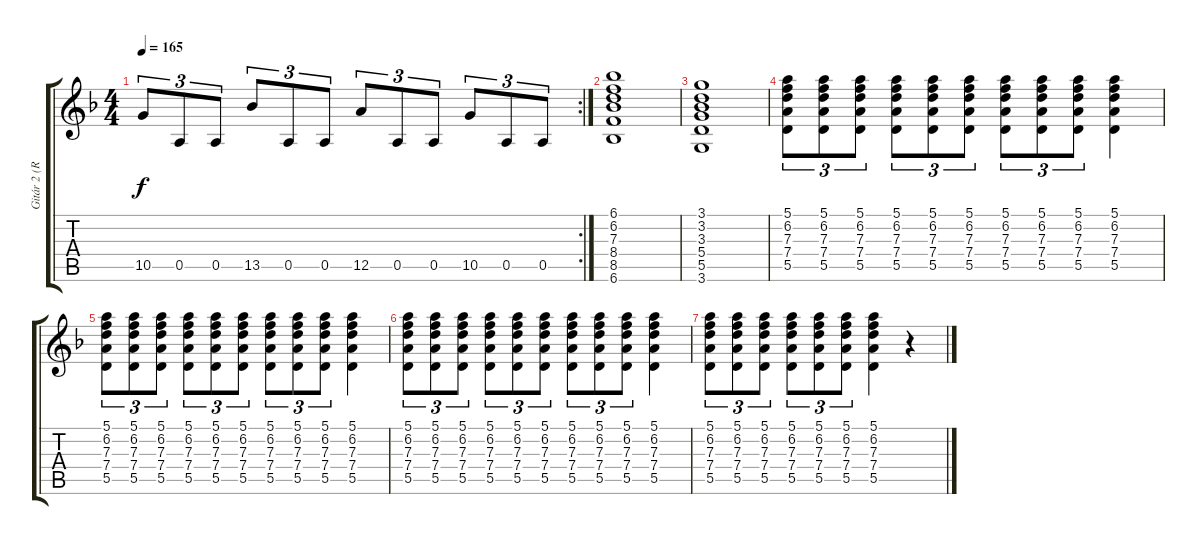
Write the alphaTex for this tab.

\track ("Gitár 2 (Ritchie Blackmore)" "Gitár 2 (R") {instrument distortionguitar}
\staff {score tabs}
\tuning (E4 B3 G3 D3 A2 E2) {hide}
\rc 2
\ts (4 4)
\tempo 165
\clef g2
\ks f
10.5.8{tu (3 2) dy f} 0.5.8{tu (3 2)} 0.5.8{tu (3 2)} 13.5.8{tu (3 2)} 0.5.8{tu (3 2)} 0.5.8{tu (3 2)} 12.5.8{tu (3 2)} 0.5.8{tu (3 2)} 0.5.8{tu (3 2)} 10.5.8{tu (3 2)} 0.5.8{tu (3 2)} 0.5.8{tu (3 2)} |
(6.1 6.2 7.3 8.4 8.5 6.6).1 |
(3.1 3.2 3.3 5.4 5.5 3.6).1 |
(5.1 6.2 7.3 7.4 5.5).8{tu (3 2)} (5.1 6.2 7.3 7.4 5.5).8{tu (3 2)} (5.1 6.2 7.3 7.4 5.5).8{tu (3 2)} (5.1 6.2 7.3 7.4 5.5).8{tu (3 2)} (5.1 6.2 7.3 7.4 5.5).8{tu (3 2)} (5.1 6.2 7.3 7.4 5.5).8{tu (3 2)} (5.1 6.2 7.3 7.4 5.5).8{tu (3 2)} (5.1 6.2 7.3 7.4 5.5).8{tu (3 2)} (5.1 6.2 7.3 7.4 5.5).8{tu (3 2)} (5.1 6.2 7.3 7.4 5.5).4 |
(5.1 6.2 7.3 7.4 5.5).8{tu (3 2)} (5.1 6.2 7.3 7.4 5.5).8{tu (3 2)} (5.1 6.2 7.3 7.4 5.5).8{tu (3 2)} (5.1 6.2 7.3 7.4 5.5).8{tu (3 2)} (5.1 6.2 7.3 7.4 5.5).8{tu (3 2)} (5.1 6.2 7.3 7.4 5.5).8{tu (3 2)} (5.1 6.2 7.3 7.4 5.5).8{tu (3 2)} (5.1 6.2 7.3 7.4 5.5).8{tu (3 2)} (5.1 6.2 7.3 7.4 5.5).8{tu (3 2)} (5.1 6.2 7.3 7.4 5.5).4 |
(5.1 6.2 7.3 7.4 5.5).8{tu (3 2)} (5.1 6.2 7.3 7.4 5.5).8{tu (3 2)} (5.1 6.2 7.3 7.4 5.5).8{tu (3 2)} (5.1 6.2 7.3 7.4 5.5).8{tu (3 2)} (5.1 6.2 7.3 7.4 5.5).8{tu (3 2)} (5.1 6.2 7.3 7.4 5.5).8{tu (3 2)} (5.1 6.2 7.3 7.4 5.5).8{tu (3 2)} (5.1 6.2 7.3 7.4 5.5).8{tu (3 2)} (5.1 6.2 7.3 7.4 5.5).8{tu (3 2)} (5.1 6.2 7.3 7.4 5.5).4 |
(5.1 6.2 7.3 7.4 5.5).8{tu (3 2)} (5.1 6.2 7.3 7.4 5.5).8{tu (3 2)} (5.1 6.2 7.3 7.4 5.5).8{tu (3 2)} (5.1 6.2 7.3 7.4 5.5).8{tu (3 2)} (5.1 6.2 7.3 7.4 5.5).8{tu (3 2)} (5.1 6.2 7.3 7.4 5.5).8{tu (3 2)} (5.1 6.2 7.3 7.4 5.5).4 r.4
